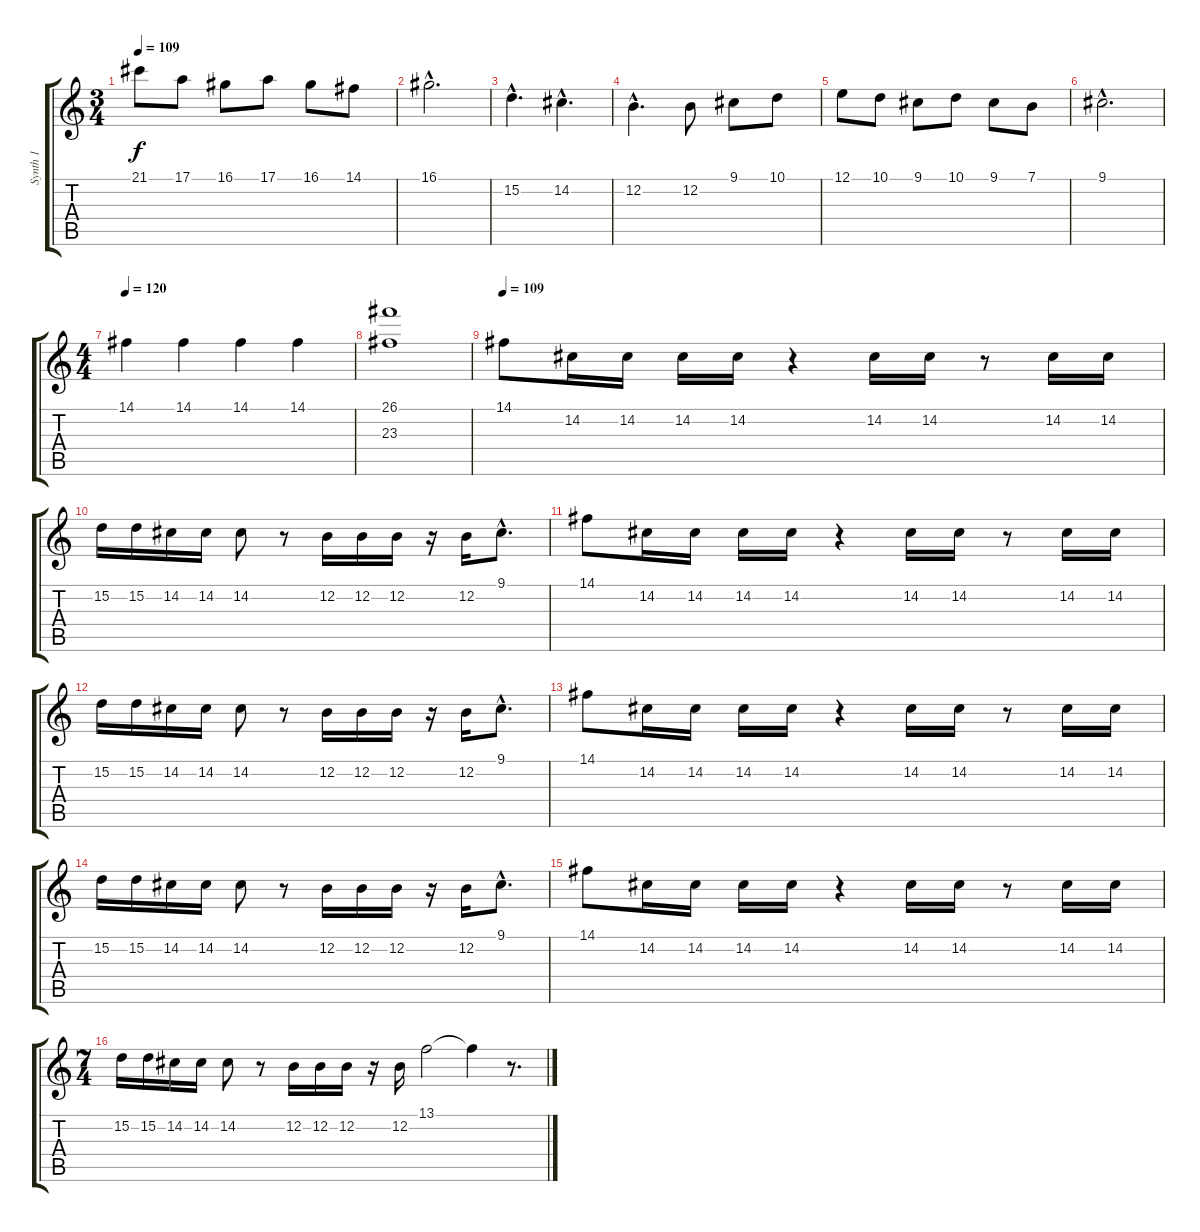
\track ("Synth 1" "Synth 1") {instrument stringensemble1}
\staff {score tabs}
\tuning (E4 B3 G3 D3 A2 E2) {hide}
\ts (3 4)
\tempo 109
\clef g2
\ks c
21.1.8{dy f} 17.1.8 16.1.8 17.1.8 16.1.8 14.1.8 |
16.1{hac}.2{d} |
15.2{hac}.4{d} 14.2{hac}.4{d} |
12.2{hac}.4{d} 12.2.8 9.1.8 10.1.8 |
12.1.8 10.1.8 9.1.8 10.1.8 9.1.8 7.1.8 |
9.1{hac}.2{d} |
\ts (4 4)
\tempo 120
14.1.4 14.1.4 14.1.4 14.1.4 |
(26.1 23.3).1 |
\tempo 109
14.1.8 14.2.16 14.2.16 14.2.16 14.2.16 r.4 14.2.16 14.2.16 r.8 14.2.16 14.2.16 |
15.2.16 15.2.16 14.2.16 14.2.16 14.2.8 r.8 12.2.16 12.2.16 12.2.16 r.16 12.2.16 9.1{hac}.8{d} |
14.1.8 14.2.16 14.2.16 14.2.16 14.2.16 r.4 14.2.16 14.2.16 r.8 14.2.16 14.2.16 |
15.2.16 15.2.16 14.2.16 14.2.16 14.2.8 r.8 12.2.16 12.2.16 12.2.16 r.16 12.2.16 9.1{hac}.8{d} |
14.1.8 14.2.16 14.2.16 14.2.16 14.2.16 r.4 14.2.16 14.2.16 r.8 14.2.16 14.2.16 |
15.2.16 15.2.16 14.2.16 14.2.16 14.2.8 r.8 12.2.16 12.2.16 12.2.16 r.16 12.2.16 9.1{hac}.8{d} |
14.1.8 14.2.16 14.2.16 14.2.16 14.2.16 r.4 14.2.16 14.2.16 r.8 14.2.16 14.2.16 |
\ts (7 4)
15.2.16 15.2.16 14.2.16 14.2.16 14.2.8 r.8 12.2.16 12.2.16 12.2.16 r.16 12.2.16 13.1.2 13.1{t}.4 r.8{d}
